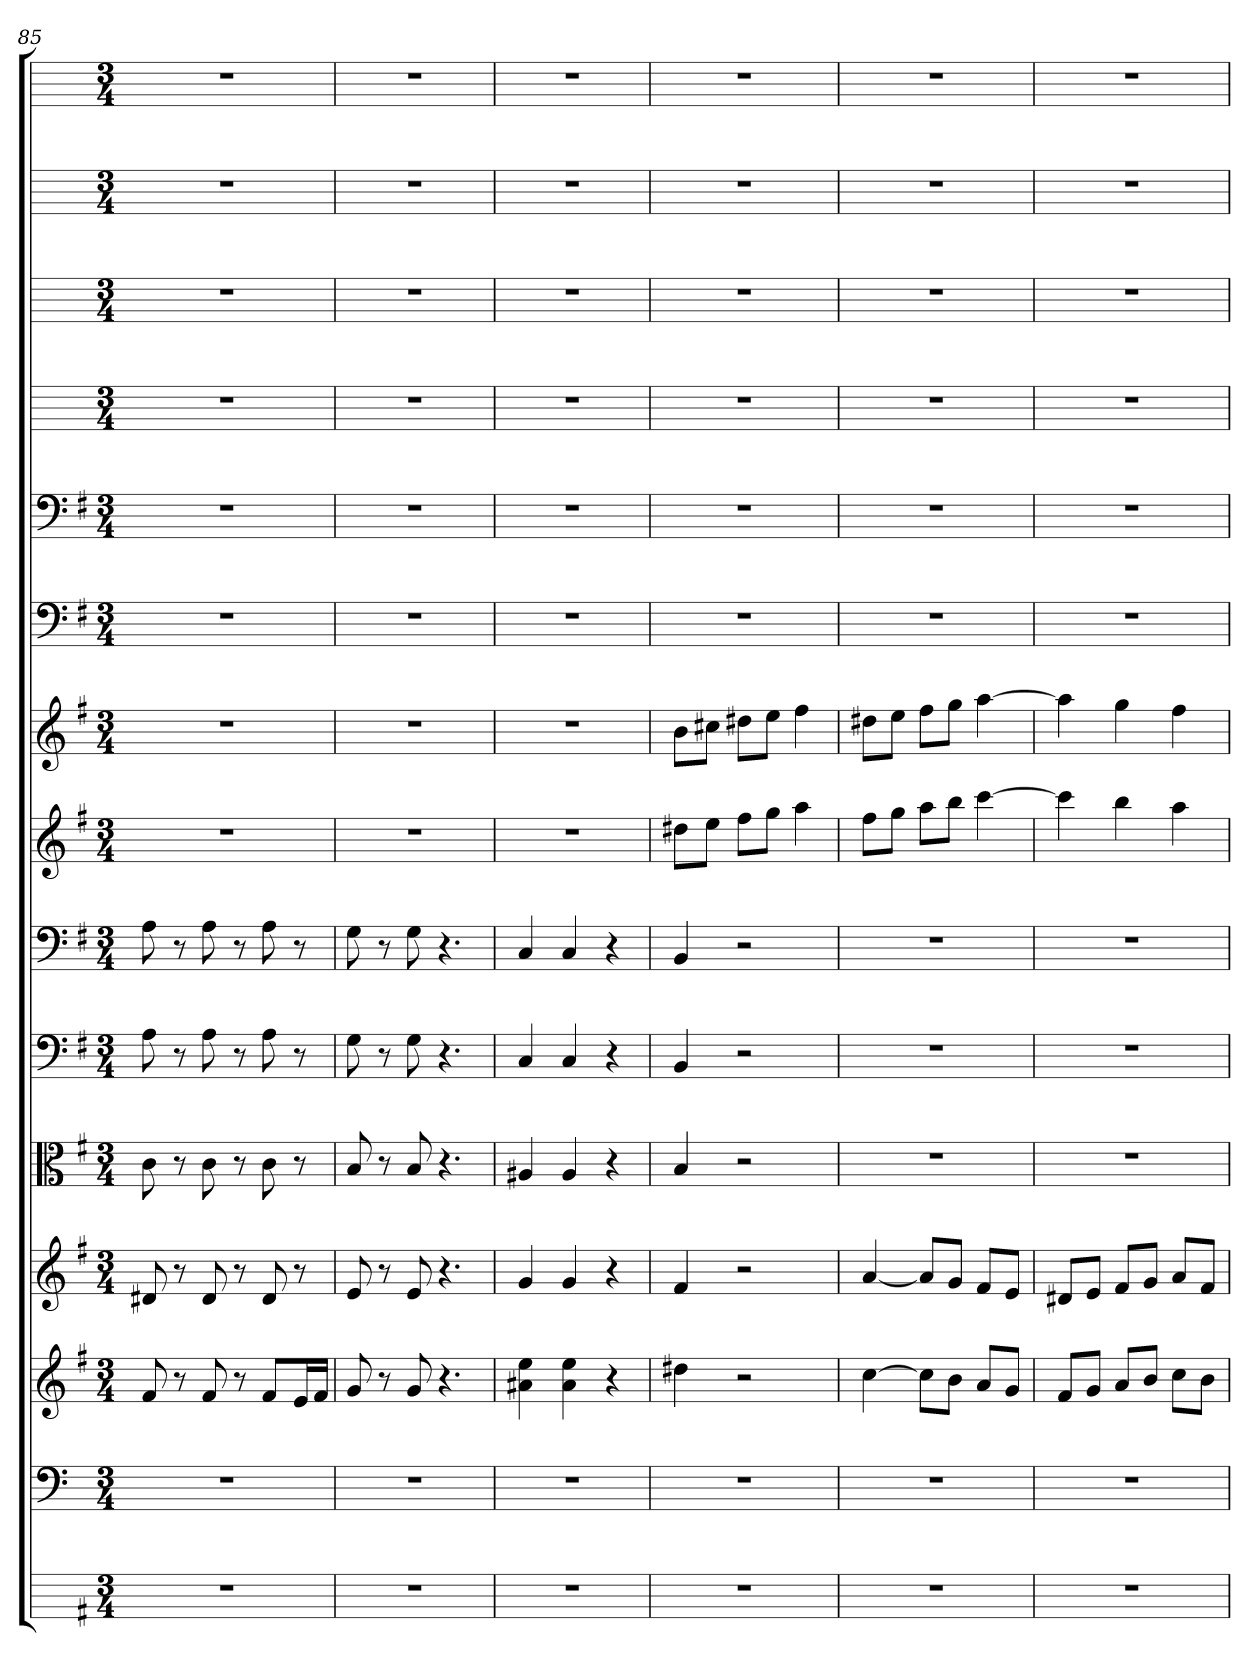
**kern	**kern	**kern	**kern	**kern	**kern	**kern	**kern	**kern	**kern	**kern	**kern	**kern	**kern	**kern
*part15	*part14	*part13	*part12	*part11	*part10	*part9	*part8	*part7	*part6	*part5	*part4	*part3	*part2	*part1
*staff15	*staff14	*staff13	*staff12	*staff11	*staff10	*staff9	*staff8	*staff7	*staff6	*staff5	*staff4	*staff3	*staff2	*staff1
*	*clefF4	*	*	*clefC3	*clefF4	*clefF4	*	*	*clefF4	*clefF4	*	*	*	*
*k[f#]	*k[]	*k[f#]	*k[f#]	*k[f#]	*k[f#]	*k[f#]	*k[f#]	*k[f#]	*k[f#]	*k[f#]	*k[]	*k[]	*k[]	*k[]
*M3/4	*M3/4	*M3/4	*M3/4	*M3/4	*M3/4	*M3/4	*M3/4	*M3/4	*M3/4	*M3/4	*M3/4	*M3/4	*M3/4	*M3/4
=85	=85	=85	=85	=85	=85	=85	=85	=85	=85	=85	=85	=85	=85	=85
2.r	2.r	8f#	8d#X	8c	8A	8A	2.r	2.r	2.r	2.r	2.r	2.r	2.r	2.r
.	.	8r	8r	8r	8r	8r	.	.	.	.	.	.	.	.
.	.	8f#	8d#	8c	8A	8A	.	.	.	.	.	.	.	.
.	.	8r	8r	8r	8r	8r	.	.	.	.	.	.	.	.
.	.	8f#L	8d#	8c	8A	8A	.	.	.	.	.	.	.	.
.	.	16eL	8r	8r	8r	8r	.	.	.	.	.	.	.	.
.	.	16f#JJ	.	.	.	.	.	.	.	.	.	.	.	.
=86	=86	=86	=86	=86	=86	=86	=86	=86	=86	=86	=86	=86	=86	=86
2.r	2.r	8g	8e	8B	8G	8G	2.r	2.r	2.r	2.r	2.r	2.r	2.r	2.r
.	.	8r	8r	8r	8r	8r	.	.	.	.	.	.	.	.
.	.	8g	8e	8B	8G	8G	.	.	.	.	.	.	.	.
.	.	4.r	4.r	4.r	4.r	4.r	.	.	.	.	.	.	.	.
=87	=87	=87	=87	=87	=87	=87	=87	=87	=87	=87	=87	=87	=87	=87
2.r	2.r	4a#X 4ee	4g	4A#X	4C	4C	2.r	2.r	2.r	2.r	2.r	2.r	2.r	2.r
.	.	4a# 4ee	4g	4A#	4C	4C	.	.	.	.	.	.	.	.
.	.	4r	4r	4r	4r	4r	.	.	.	.	.	.	.	.
=88	=88	=88	=88	=88	=88	=88	=88	=88	=88	=88	=88	=88	=88	=88
2.r	2.r	4dd#X	4f#	4B	4BB	4BB	8dd#XL	8bL	2.r	2.r	2.r	2.r	2.r	2.r
.	.	.	.	.	.	.	8eeJ	8cc#XJ	.	.	.	.	.	.
.	.	2r	2r	2r	2r	2r	8ff#L	8dd#XL	.	.	.	.	.	.
.	.	.	.	.	.	.	8ggJ	8eeJ	.	.	.	.	.	.
.	.	.	.	.	.	.	4aa	4ff#	.	.	.	.	.	.
=89	=89	=89	=89	=89	=89	=89	=89	=89	=89	=89	=89	=89	=89	=89
2.r	2.r	[4cc	[4a	2.r	2.r	2.r	8ff#L	8dd#XL	2.r	2.r	2.r	2.r	2.r	2.r
.	.	.	.	.	.	.	8ggJ	8eeJ	.	.	.	.	.	.
.	.	8ccL]	8aL]	.	.	.	8aaL	8ff#L	.	.	.	.	.	.
.	.	8bJ	8gJ	.	.	.	8bbJ	8ggJ	.	.	.	.	.	.
.	.	8aL	8f#L	.	.	.	[4ccc	[4aa	.	.	.	.	.	.
.	.	8gJ	8eJ	.	.	.	.	.	.	.	.	.	.	.
=90	=90	=90	=90	=90	=90	=90	=90	=90	=90	=90	=90	=90	=90	=90
2.r	2.r	8f#L	8d#XL	2.r	2.r	2.r	4ccc]	4aa]	2.r	2.r	2.r	2.r	2.r	2.r
.	.	8gJ	8eJ	.	.	.	.	.	.	.	.	.	.	.
.	.	8aL	8f#L	.	.	.	4bb	4gg	.	.	.	.	.	.
.	.	8bJ	8gJ	.	.	.	.	.	.	.	.	.	.	.
.	.	8ccL	8aL	.	.	.	4aa	4ff#	.	.	.	.	.	.
.	.	8bJ	8f#J	.	.	.	.	.	.	.	.	.	.	.
=	=	=	=	=	=	=	=	=	=	=	=	=	=	=
*-	*-	*-	*-	*-	*-	*-	*-	*-	*-	*-	*-	*-	*-	*-
